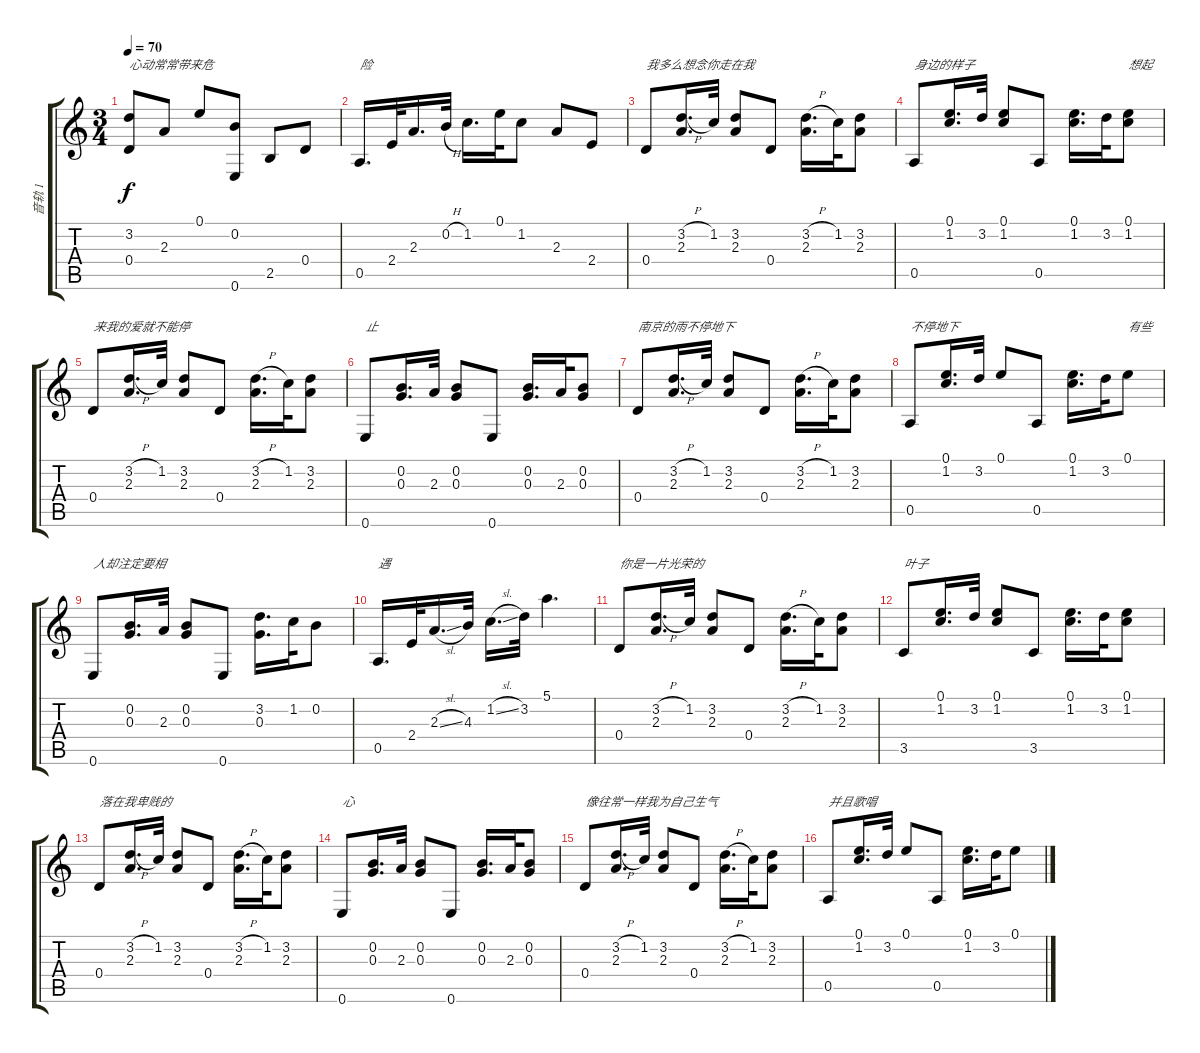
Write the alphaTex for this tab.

\track ("音轨 1" "音轨 1") {instrument acousticguitarsteel}
\staff {score tabs}
\tuning (E4 B3 G3 D3 A2 E2) {hide}
\ts (3 4)
\tempo 70
\clef g2
\ks c
(3.2 0.4).8{txt "心动常常带来危" dy f} 2.3.8 0.1.8 (0.2 0.6).8 2.5.8 0.4.8 |
0.5.16{d txt "险 "} 2.4.32 2.3.16{d} 0.2{h}.32 1.2.16{d} 0.1.32 1.2.8 2.3.8 2.4.8 |
0.4.8{txt "我多么想念你走在我"} (3.2{h} 2.3).16{d} 1.2.32 (3.2 2.3).8 0.4.8 (3.2{h} 2.3).16{d} 1.2.32 (3.2 2.3).8 |
0.5.8{txt "身边的样子"} (0.1 1.2).16{d} 3.2.32 (0.1 1.2).8 0.5.8 (0.1 1.2).16{d} 3.2.32 (0.1 1.2).8{txt "想起"} |
0.4.8{txt "来我的爱就不能停"} (3.2{h} 2.3).16{d} 1.2.32 (3.2 2.3).8 0.4.8 (3.2{h} 2.3).16{d} 1.2.32 (3.2 2.3).8 |
0.6.8{txt "止"} (0.2 0.3).16{d} 2.3.32 (0.2 0.3).8 0.6.8 (0.2 0.3).16{d} 2.3.32 (0.2 0.3).8 |
0.4.8{txt "南京的雨不停地下"} (3.2{h} 2.3).16{d} 1.2.32 (3.2 2.3).8 0.4.8 (3.2{h} 2.3).16{d} 1.2.32 (3.2 2.3).8 |
0.5.8{txt "不停地下"} (0.1 1.2).16{d} 3.2.32 0.1.8 0.5.8 (0.1 1.2).16{d} 3.2.32 0.1.8{txt "有些"} |
0.6.8{txt "人却注定要相"} (0.2 0.3).16{d} 2.3.32 (0.2 0.3).8 0.6.8 (3.2 0.3).16{d} 1.2.32 0.2.8 |
0.5.16{d txt "遇"} 2.4.32 2.3{sl}.16{d} 4.3.32 1.2{sl}.16{d} 3.2.32 5.1.4{d} |
0.4.8{txt "你是一片光荣的"} (3.2{h} 2.3).16{d} 1.2.32 (3.2 2.3).8 0.4.8 (3.2{h} 2.3).16{d} 1.2.32 (3.2 2.3).8 |
3.5.8{txt "叶子"} (0.1 1.2).16{d} 3.2.32 (0.1 1.2).8 3.5.8 (0.1 1.2).16{d} 3.2.32 (0.1 1.2).8 |
0.4.8{txt "落在我卑贱的"} (3.2{h} 2.3).16{d} 1.2.32 (3.2 2.3).8 0.4.8 (3.2{h} 2.3).16{d} 1.2.32 (3.2 2.3).8 |
0.6.8{txt "心"} (0.2 0.3).16{d} 2.3.32 (0.2 0.3).8 0.6.8 (0.2 0.3).16{d} 2.3.32 (0.2 0.3).8 |
0.4.8{txt "像往常一样我为自己生气"} (3.2{h} 2.3).16{d} 1.2.32 (3.2 2.3).8 0.4.8 (3.2{h} 2.3).16{d} 1.2.32 (3.2 2.3).8 |
0.5.8{txt "并且歌唱"} (0.1 1.2).16{d} 3.2.32 0.1.8 0.5.8 (0.1 1.2).16{d} 3.2.32 0.1.8
